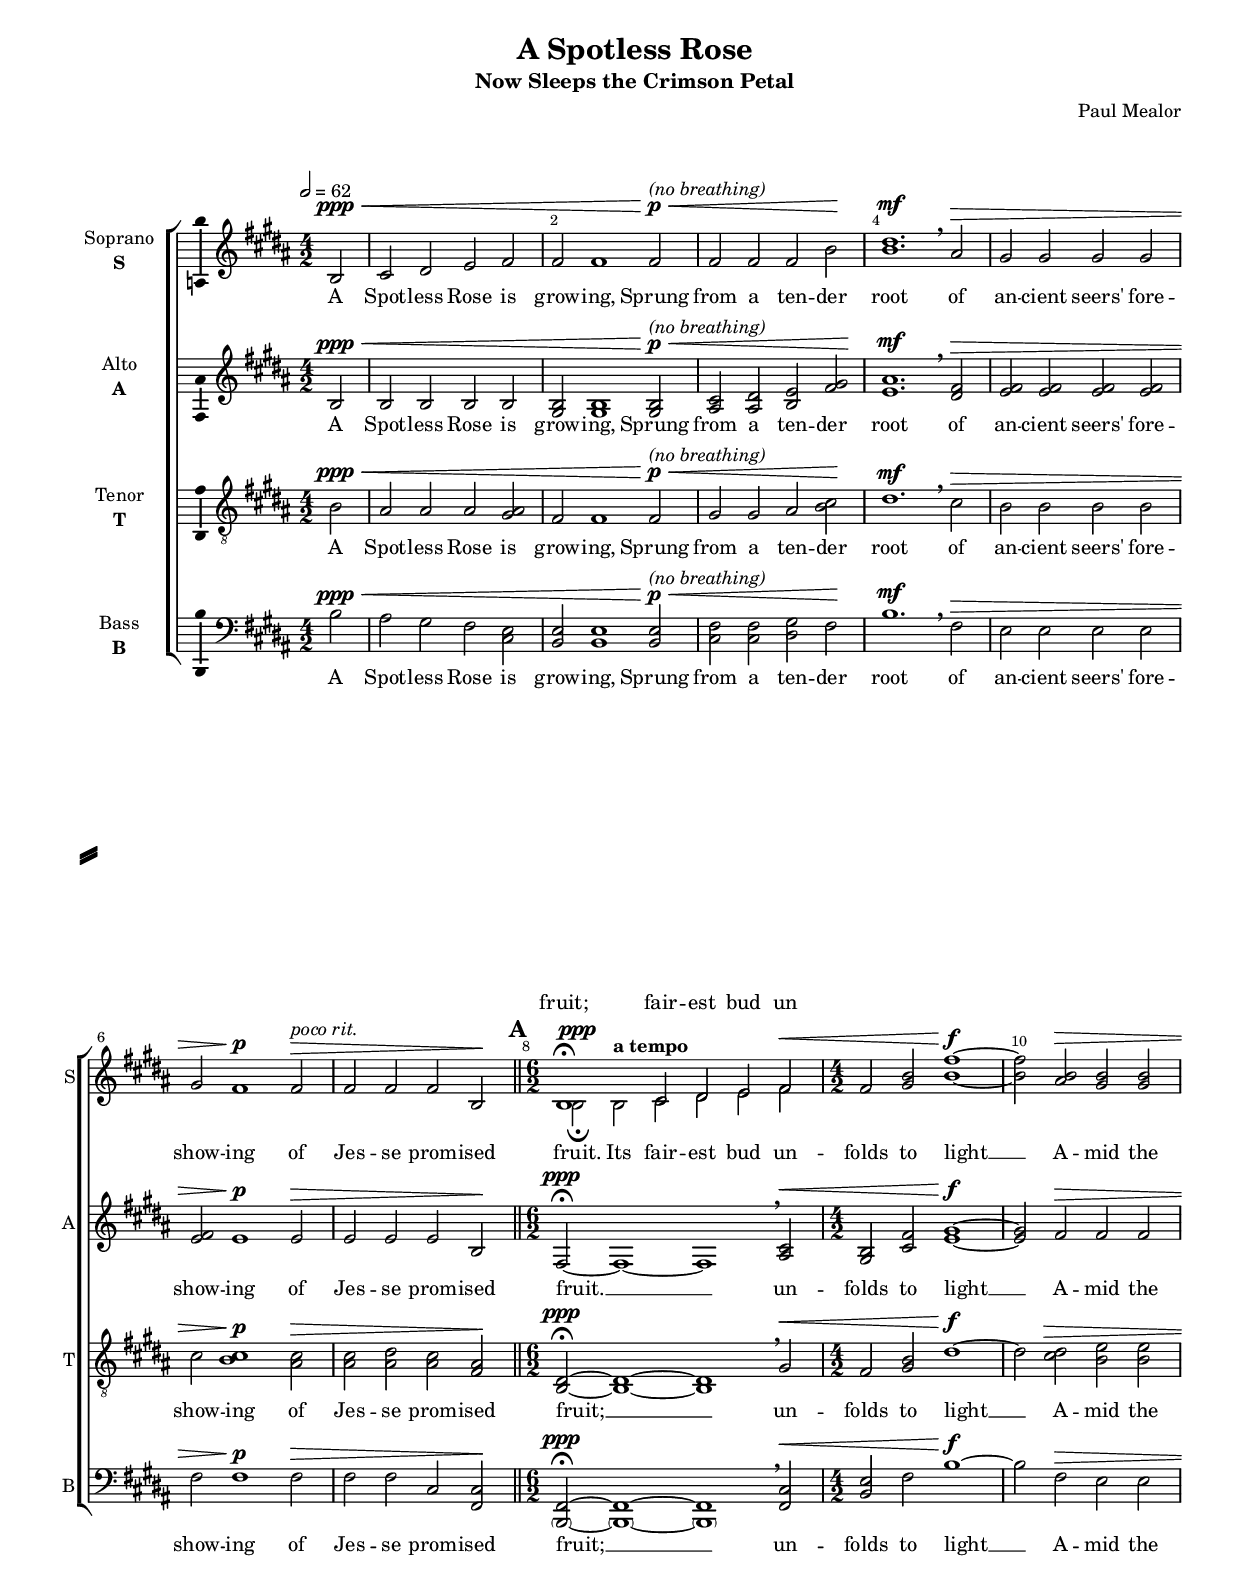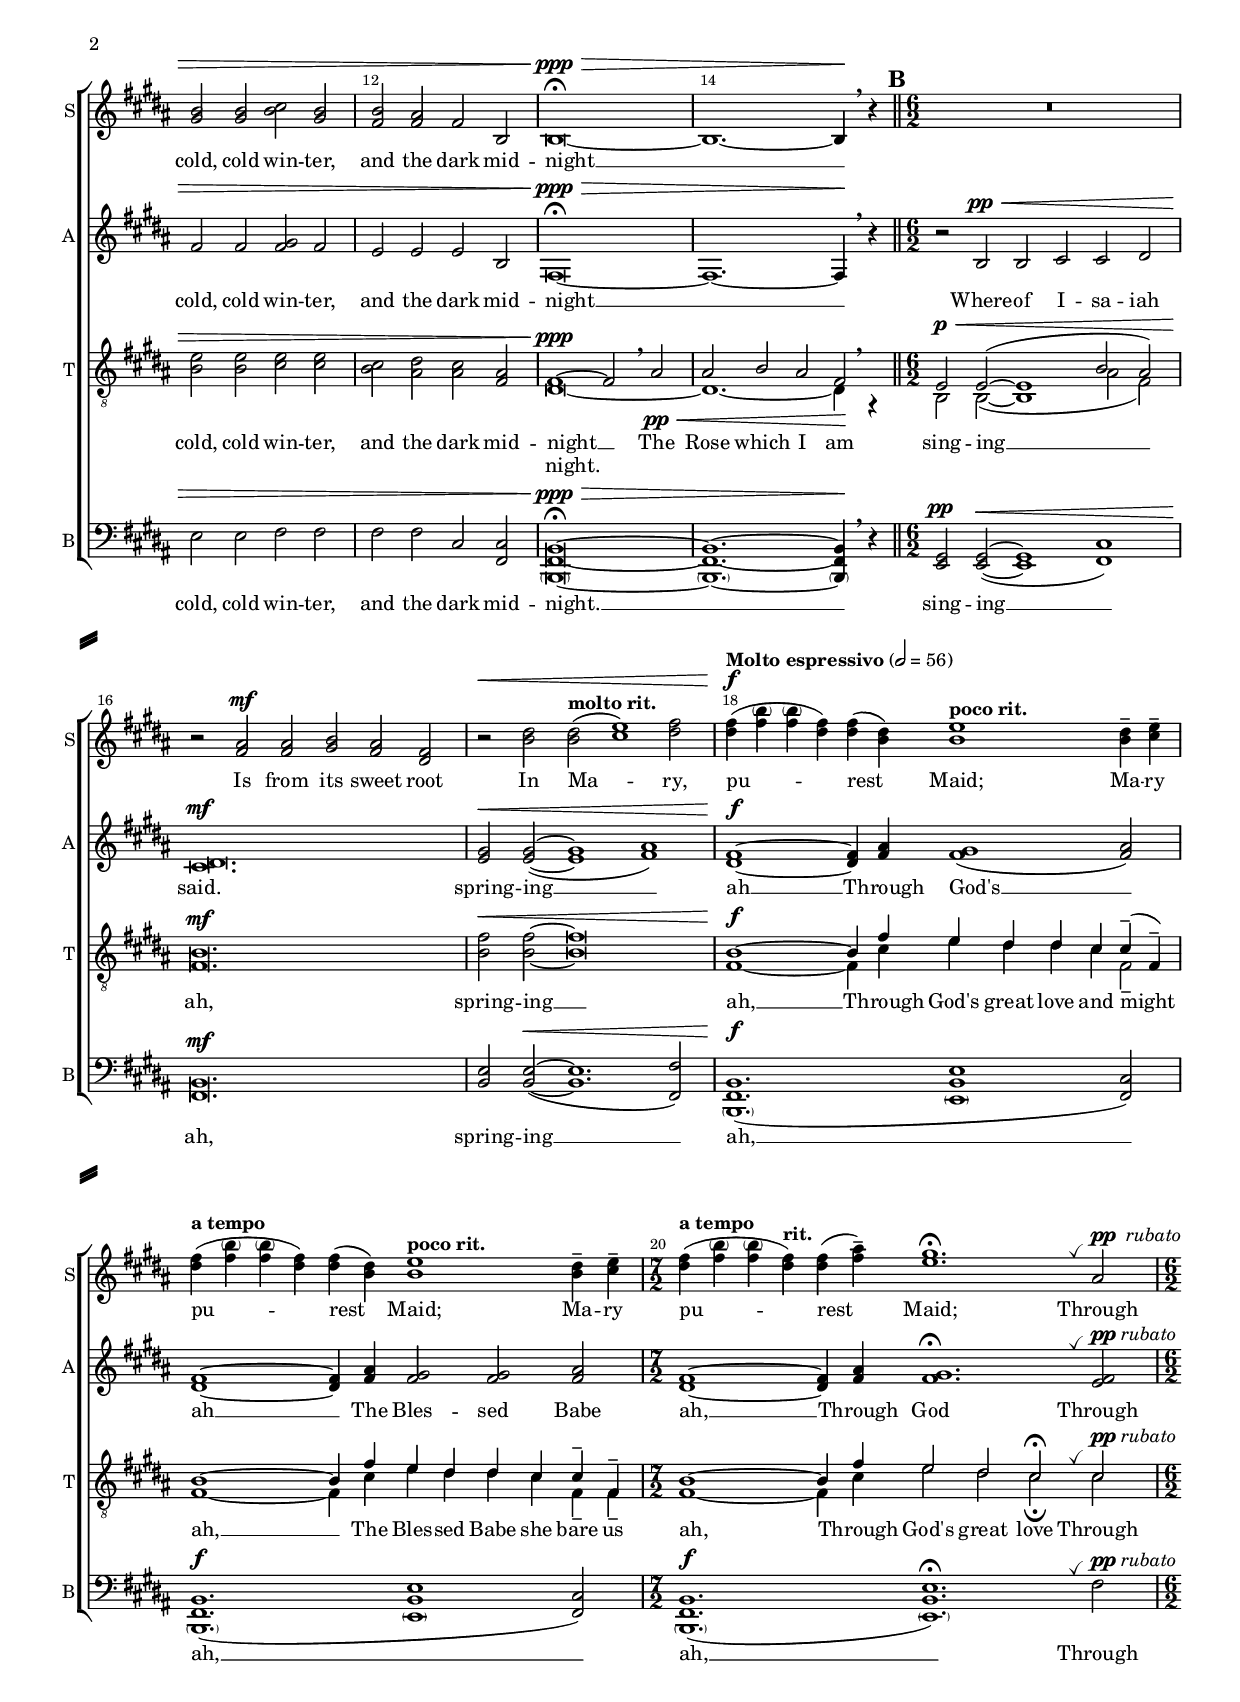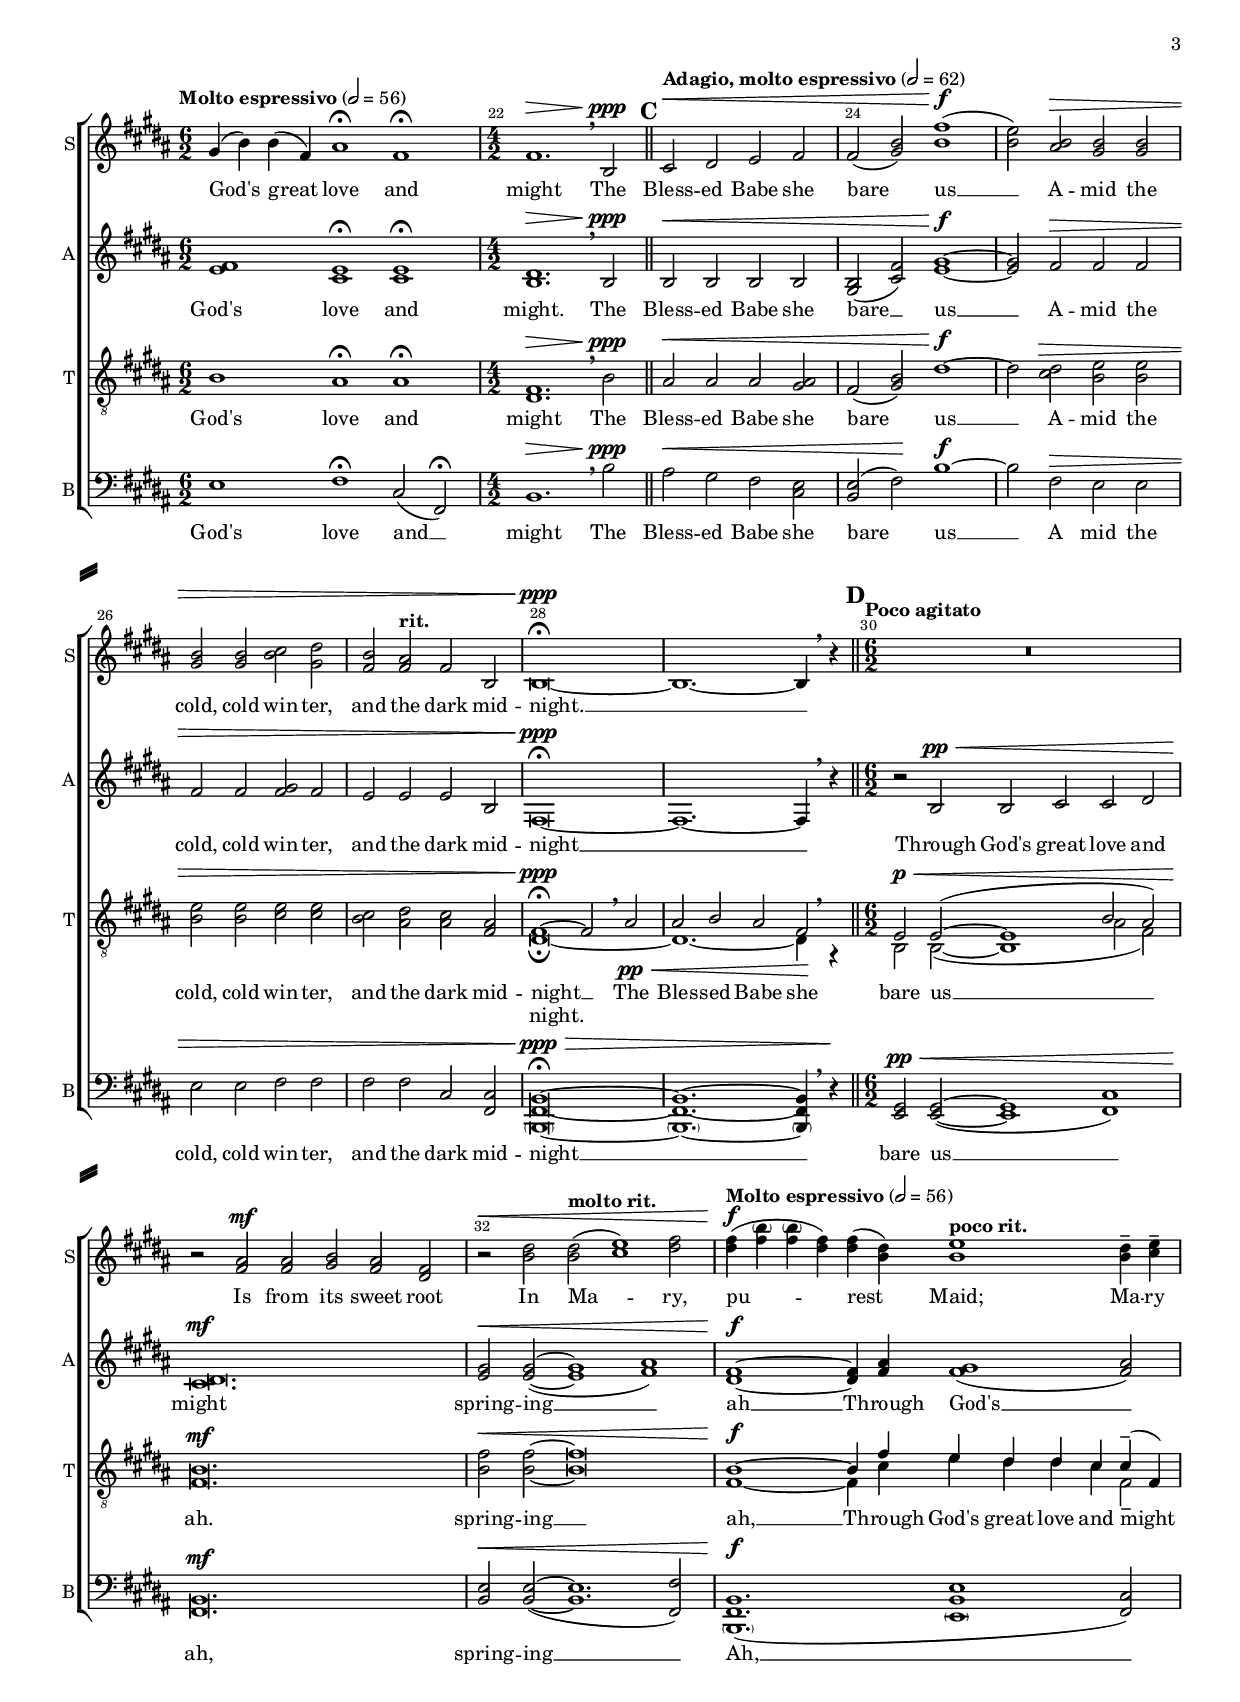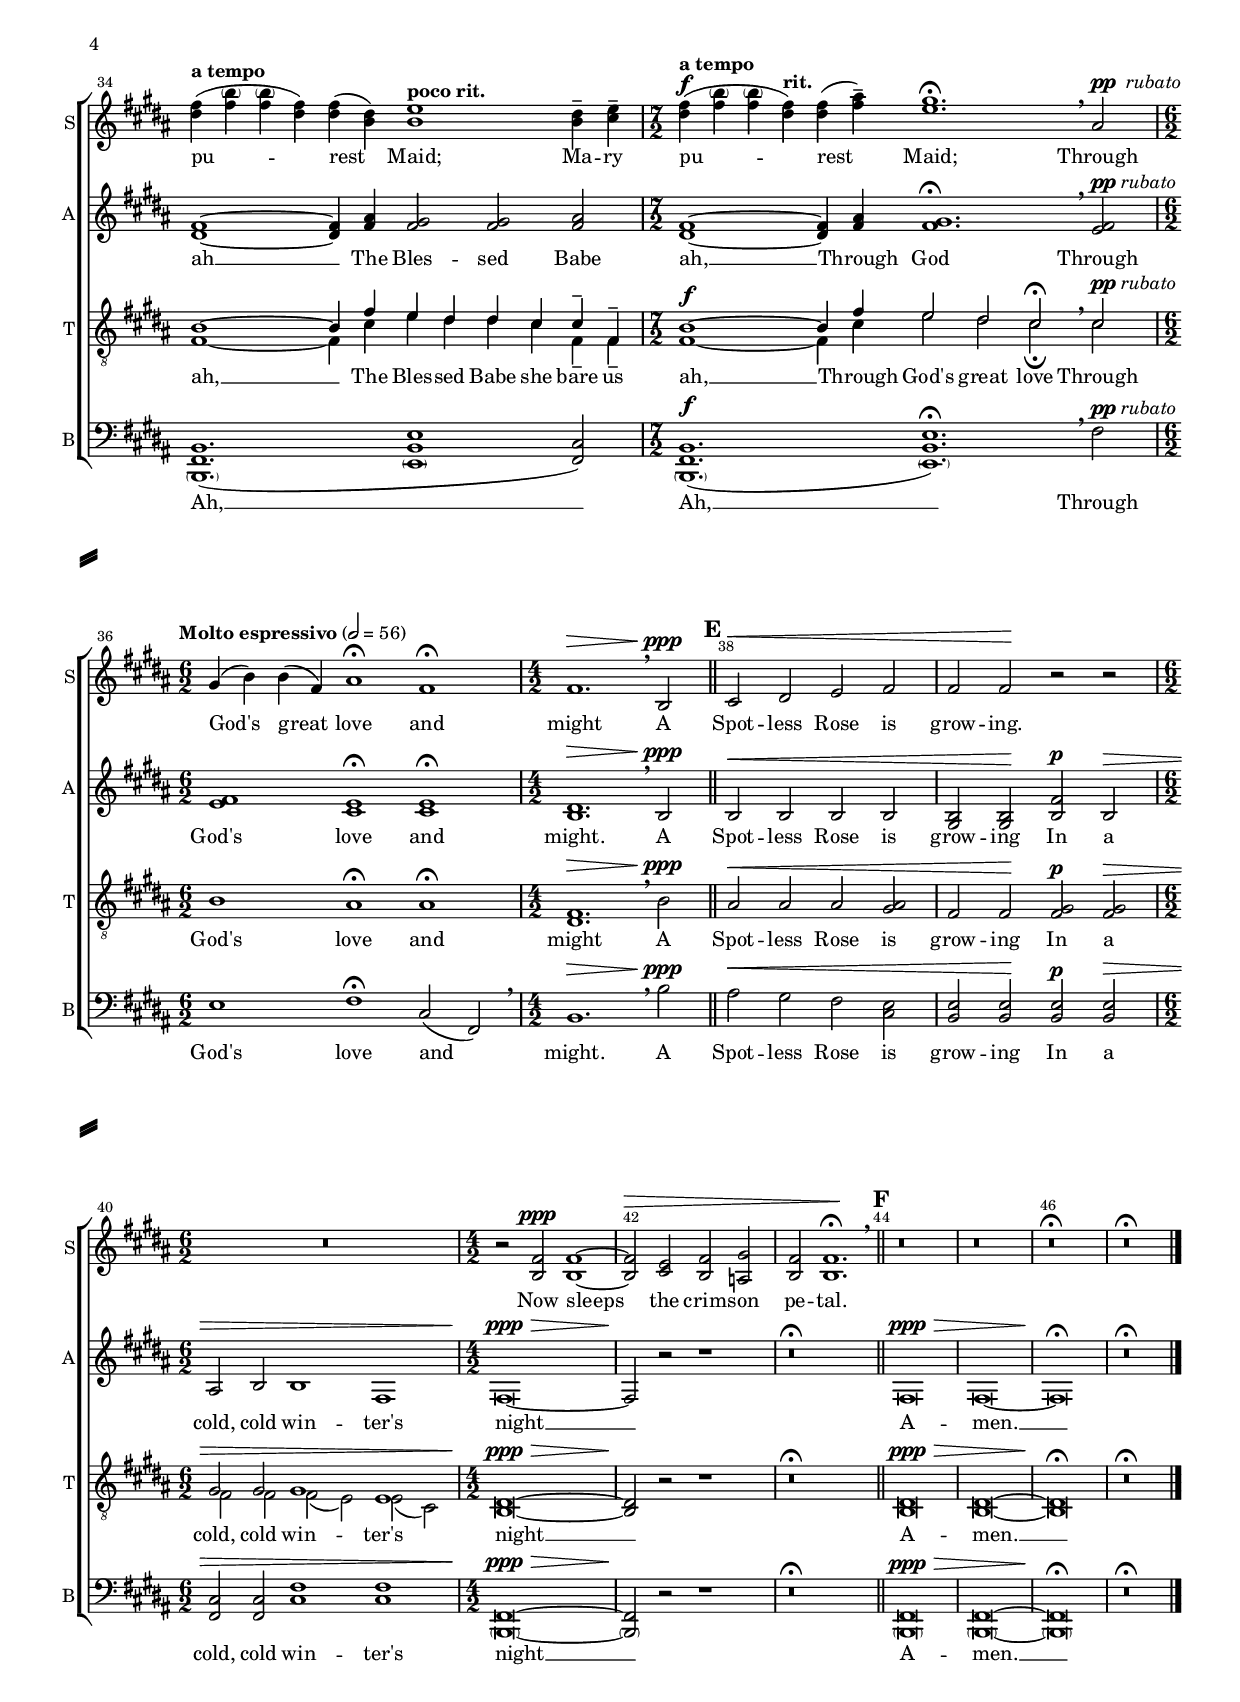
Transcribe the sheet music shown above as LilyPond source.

\version "2.18.2"

% закомментируйте строку ниже, чтобы получался pdf с навигацией
#(ly:set-option 'point-and-click #f)
#(ly:set-option 'midi-extension "mid")
#(set-default-paper-size "a4")
#(set-global-staff-size 16)

\header {
  subtitle = "Now Sleeps the Crimson Petal"
  composer = "Paul Mealor"
  title = "A Spotless Rose"
  % Удалить строку версии LilyPond 
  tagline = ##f
}

\paper {
  %  #(set-paper-size "a4landscape" )
  system-separator-markup = \slashSeparator
  top-margin = 10
  left-margin = 15
  right-margin = 10
  bottom-margin = 10
  indent = 15
  ragged-bottom = ##f
  ragged-last-bottom = ##f
  %print-page-number = ##f
}

%make visible number of every 2-nd bar
secondbar = {
  \override Score.BarNumber.break-visibility = #end-of-line-invisible
  \set Score.barNumberVisibility = #(every-nth-bar-number-visible 2)
}

breathes = { \once \override BreathingSign.text = \markup { \musicglyph #"scripts.tickmark" } \breathe }


%use this as temporary line break
abr = { \break }

% uncommend next line when finished
abr = {}

%once hide accidental (runaround for cadenza
nat = { \once \hide Accidental }

ficta = { \once \set suggestAccidentals = ##t }
fictab = { \ficta \once \override AccidentalSuggestion.parenthesized = ##t }
section = { \bar "||" \mark \default }

global = {
  \key b \major
  \time 4/2
  \numericTimeSignature
  \dynamicUp
  \set Score.skipBars = ##t
  \set Score.markFormatter = #format-mark-box-letters
  \override MultiMeasureRest.expand-limit = #2
   \override Score.BarNumber.break-visibility = #end-of-line-invisible
  \override Score.BarNumber.X-offset = #1
  \override Score.BarNumber.self-alignment-X = #LEFT
  \set Score.barNumberVisibility = #(every-nth-bar-number-visible 2)
  \autoBeamOff
  \tempo 2=62
}

vsi = \relative c' {
  \global
  \secondbar  
  \partial 2 b2\ppp\< |
  cis dis e fis |
  fis fis1 fis2\p\<^\markup\italic"(no breathing)" |
  fis fis fis b\! | \abr
  
  <b dis>1.\mf \breathe ais2\> |
  gis gis gis gis |
  gis fis1\p fis2\>^\markup\italic"poco rit." |
  fis fis fis b,\! | \abr
  
  \time 6/2
  \section
  << { \voiceTwo  b2\ppp\fermata b^\markup\bold"a tempo" cis dis e fis\< } \new Voice="vsiup" { \voiceOne b,1\fermata cis2 dis e fis } >>
  \time 4/2 \oneVoice fis <gis b> <b fis'>1~\f |
  <b fis'>2 <ais b>2\> <gis b> <gis b> | \abr
  
  <gis b> <gis b> <b cis> <gis b> |
  <fis b> <fis ais> fis b, |
  b\breve\ppp\>\fermata~ |
  b1.~ b4\! \breathe r4
  
  \time 6/2 \abr
 \section
  R1*3 |
  r2 <ais' fis>\mf <ais fis> <b gis> <ais fis> <fis dis> |
  r2\< <b dis> <b dis>(^\markup\bold"molto rit." <cis e>1) <dis fis>2 | \abr
  
  \tempo "Molto espressivo" 2=56
  <dis fis>4\f( <fis \parenthesize b> <fis \parenthesize b> <dis fis>) <dis fis>( <b dis>) <b e>1^\markup\bold"poco rit." <b dis>4-- <cis e>-- |
  <dis fis>(^\markup\bold"a tempo" <fis \parenthesize b> <fis \parenthesize b> <dis fis>) <dis fis>( <b dis>) <b e>1^\markup\bold"poco rit."  <b dis>4-- <cis e>-- \abr
  
  \time 7/2
  <dis fis>4(^\markup\bold"a tempo" <fis \parenthesize b> <fis \parenthesize b> <dis fis>)^\markup\bold"rit." <dis fis>( <fis ais>--) <e gis>1.\fermata \breathes ais,2^\markup{\dynamic pp \italic" rubato"} |
   \tempo "Molto espressivo" 2=56
  \time 6/2 gis4( b) b( fis) ais1\fermata fis\fermata | \abr
  
  \time 4/2 fis1.\> \breathe b,2\ppp |
  \section
  \tempo "Adagio, molto espressivo" 2=62
  cis2\< dis e fis |
  fis( <gis b>) <b fis'>1\f ( |
  <b e>2) <ais b>\> <gis b> <gis b> |
  <gis b> <gis b> <b cis> <gis dis'> | \abr
  
  <fis b> <fis ais>^\markup\bold"rit." fis b, |
  b\breve\ppp\fermata~ |
  b1.~ b4 \breathe r | \abr
  
  \time 6/2
  \section \tempo "Poco agitato"
  R2*6 |
  r2 <fis' ais>\mf <fis ais> <gis b> <fis ais> <dis fis> |
  r2\< <b' dis> <b dis>^\markup\bold"molto rit."( <cis e>1) <dis fis>2 | \abr
  
    \tempo "Molto espressivo" 2=56
  <dis fis>4\f( <fis \parenthesize b> <fis \parenthesize b> <dis fis>) <dis fis>( <b dis>) <b e>1^\markup\bold"poco rit." <b dis>4-- <cis e>-- |
  <dis fis>(^\markup\bold"a tempo" <fis \parenthesize b> <fis \parenthesize b> <dis fis>) <dis fis>( <b dis>) <b e>1^\markup\bold"poco rit."  <b dis>4-- <cis e>-- \abr
  
  \time 7/2
  <dis fis>4\f(^\markup\bold"a tempo" <fis \parenthesize b> <fis \parenthesize b> <dis fis>)^\markup\bold"rit." <dis fis>( <fis ais>--) <e gis>1.\fermata \breathe ais,2^\markup{\dynamic pp \italic" rubato"} |
   \tempo "Molto espressivo" 2=56
  \time 6/2 gis4( b) b( fis) ais1\fermata fis\fermata |  \time 4/2 fis1.\> \breathe b,2\ppp | \abr
  
  \section
  cis2\< dis e fis |
  fis fis\! r r |
  \time 6/2 R2*6 | \abr
  
  \time 4/2
  r2 <fis b,>\ppp <fis b,>1~ |
  <fis b,>2\> <e cis> <fis b,> <gis a,> |
  <fis b,> <fis b,>1.\fermata\! \breathe 
  \section |
  r\breve r
  r\fermata
  r\fermata \bar "|."
  
}


vsii = \relative c' {
  \global
  \partial 2 b2\ppp\< |
  b b b b |
  <b gis> <b gis>1 <b gis>2\p^\markup\italic"(no breathing)"\< |
  <cis ais> <dis ais> <e b> <fis gis>\! |
  <ais e>1.\mf \breathe <fis dis>2\> |
  <fis e> <fis e> <fis e> <fis e> |
  <fis e> e1\p e2\> |
  e e e b\!
  
  fis2\ppp\fermata~ fis1~ fis \breathe <cis' ais>2\< |
  <b gis> <fis' cis> <gis e>1~\f |
  <gis e>2 fis\> fis fis | 
  
  fis fis <fis gis> fis |
  e e e b |
  fis\breve\fermata\ppp\>~ |
  fis1.~ fis4\! \breathe r4 | 
  
  r2 b2\pp\< b cis cis dis |
  <cis dis>\breve.\mf |
  <e gis>2\< <e gis>~( <e gis>1 <fis ais>) | 
  
  <dis fis>1\f~ <dis fis>4 <fis ais> <fis gis>1( <fis ais>2) |
  <dis fis>1~ <dis fis>4 <fis ais> <fis gis>2 <fis gis> <fis ais> |
  
  <dis fis>1~ <dis fis>4 <fis ais> <fis gis>1.\fermata \breathes <e fis>2^\markup{\dynamic pp \italic rubato } |
  <e fis>1 <cis e>\fermata <cis e>\fermata |
  
  <b dis>1.\> \breathe b2\ppp |
  b\< b b b <b gis>( <cis fis>) <e gis>1~\f |
  <e gis>2 fis\> fis fis |
  fis fis <fis gis> fis |
  
  e e e b |
  fis\breve\ppp\fermata~ |
  fis1.~ fis4\! \breathe r |
  
  r2 b\pp\< b cis cis dis |
  <cis dis>\breve.\mf |
  <e gis>2\< <e gis>~( <e gis>1 <fis ais>) |
  
  <dis fis>1\f~ <dis fis>4 <fis ais> <fis gis>1( <fis ais>2) |
  <dis fis>1~ <dis fis>4 <fis ais> <fis gis>2 <fis gis> <fis ais> |
  
  <dis fis>1~ <dis fis>4 <fis ais> <fis gis>1.\fermata \breathe <e fis>2^\markup{\dynamic pp \italic rubato} |
  <e fis>1 <cis e>\fermata <cis e>\fermata |
  <b dis>1.\> \breathe b2\ppp | 
  
  b\< b b b |
  <b gis> <b gis>\! <b fis'>\p b\> |
  ais b b1 fis |
  
  fis\breve \ppp\>~ |
  fis2\! r r1 |
  r\breve\fermata |
  fis\breve\ppp\> |
  fis~ |
  fis\fermata\! |
  r\fermata
  
}


vsiii = \relative c' {
  \global
  \partial 2 b2\ppp\< |
  ais ais ais <ais gis> |
  fis fis1 fis2\p^\markup\italic"(no breathing)"\< |
  gis gis ais <b cis>\! |
  
  dis1.\mf \breathe cis2\> |
  b b b b |
  cis <cis b>1\p <cis ais>2\> |
  <cis ais> <dis ais> <cis ais> <fis, ais>\!
  
  <dis b>2\fermata\ppp~ <dis b>1~ <dis b> \breathe gis2\< |
  fis <gis b> dis'1\f~ |
  dis2 <dis cis>\> <e b> <e b> |
  
  <e b> <e b> <e cis> <e cis> |
  <cis b> <dis ais> <cis ais> <ais fis> |
  << { \voiceTwo dis,\breve\ppp~ | dis1.~ dis4 \breathe r4 }
     \new Voice="vsiiiup" { \voiceOne fis1~ fis2 \breathe ais\pp\< | ais b ais fis\! } >>
  
  << { \voiceTwo b,2\p\< b~( b1 ais'2 fis) } \new Voice="vsiiiup" {\voiceOne e2 e~( e1 b'2 ais) } >>
  <fis b>\breve.\mf |
  <b fis'>2\< <b fis'>~ <b fis'>\breve |
  
  << { \voiceTwo fis1\f~ fis4 cis' e dis dis cis fis,2-- } \new Voice { \voiceOne b1~ b4 fis' e dis dis cis cis--( fis,--) } >>
  << { \voiceTwo fis1~\f fis4 cis' e dis dis cis fis,-- fis-- } \new Voice { \voiceOne b1~ b4 fis' e dis dis cis cis-- fis,-- } >>
  
  << { \voiceTwo fis1\f~ fis4 cis' e2 dis cis\fermata \breathes cis^\markup{\dynamic pp \italic rubato } } \new Voice { \voiceOne b1~ b4 fis' e2 dis cis\fermata cis } >>
  \oneVoice b1 ais\fermata ais\fermata |
  
  <fis dis>1.\> \breathe b2\ppp |
  ais\< ais ais <ais gis> |
   fis( <gis b>) dis'1~\f |
  dis2 <cis dis>\> <b e> <b e> |
  <b e> <b e> <cis e> <cis e> |
  
  <b cis> <ais dis> <ais cis> <fis ais> |
  << { \voiceTwo dis\breve\fermata\ppp~\> dis1.~ dis4 \breathe r\! } \new Voice="vsiiiup" { \voiceOne fis1~\fermata  fis2 \breathe ais \pp\< ais b ais fis\! } >> |
  
  << { \voiceTwo b,2\p b~(\< b1 ais'2 fis) } \new Voice { \voiceOne e2 e~( e1 b'2 ais) } >> |
  <fis b>\breve.\mf |
  <b fis'>2\< <b fis'>~ <b fis'>\breve |
  
  << { \voiceTwo fis1~\f fis4 cis' e dis dis cis fis,2-- | 
       fis1~ fis4 cis' e dis dis cis fis,-- fis-- |
       fis1~\f fis4 cis' e2 dis cis\fermata \breathe cis^\markup{\dynamic pp \italic rubato} }
     \new Voice { \voiceOne b1~ b4 fis' e dis dis cis cis--( fis,) |
                  b1~ b4 fis' e dis dis cis cis-- fis,-- |
                  b1~ b4 fis' e2 dis cis\fermata cis } >>
  
  \oneVoice b1 ais\fermata ais\fermata |
  <fis dis>1.\> \breathe b2\ppp |
  
  ais2\< ais ais <ais gis> |
  fis fis\! <fis gis>\p <fis gis>\> |
  << { \voiceTwo fis fis fis( e) e( cis)\!} \new Voice { \voiceOne gis' gis gis1 e } >>
  
  \oneVoice <dis b>\breve~\ppp\> |
  <dis b>2\! r r1 |
  r\breve\fermata |
  <dis b>\breve\ppp\> |
  <dis b>~ |
  <dis b>\!\fermata |
  r\fermata 
}

tenup = \relative c' {
  \global
  \oneVoice
  \partial 2 b2\ppp\< |
  ais ais ais <ais gis> |
  fis fis1 fis2\p^\markup\italic"(no breathing)"\< |
  gis gis ais <b cis>\! |
  
  dis1.\mf \breathe cis2\> |
  b b b b |
  cis <cis b>1\p <cis ais>2\> |
  <cis ais> <dis ais> <cis ais> <fis, ais>\!
  
  <dis b>2\fermata\ppp~ <dis b>1~ <dis b> \breathe gis2\< |
  fis <gis b> dis'1\f~ |
  dis2 <dis cis>\> <e b> <e b> |
  
  <e b> <e b> <e cis> <e cis> |
  <cis b> <dis ais> <cis ais> <ais fis> |
  \voiceOne fis1~\ppp fis2 \breathe \dynamicDown ais\pp\< | ais b ais fis\! \dynamicUp
  
   e2\p\< e~( e1 b'2 ais)
   
  \oneVoice
  <fis b>\breve.\mf |
  <b fis'>2\< <b fis'>~ <b fis'>\breve |
  
   \voiceOne b1~\f b4 fis' e dis dis cis cis--( fis,--) 
   b1~ b4 fis' e dis dis cis cis-- fis,-- 
  
   b1~ b4 fis' e2 dis cis\fermata cis
  \oneVoice b1 ais\fermata ais\fermata |
  
  <fis dis>1.\> \breathe b2\ppp |
  ais\< ais ais <ais gis> |
   fis( <gis b>) dis'1~\f |
  dis2 <cis dis>\> <b e> <b e> |
  <b e> <b e> <cis e> <cis e> |
  
  <b cis> <ais dis> <ais cis> <fis ais> |
  \voiceOne fis1~\fermata\ppp  fis2 \breathe \dynamicDown ais  \pp\< ais b ais fis\!  | \dynamicUp
  
  e2\p\< e~( e1 b'2 ais) |
  
  \oneVoice
  <fis b>\breve.\mf |
  <b fis'>2\< <b fis'>~ <b fis'>\breve |
  
   \voiceOne b1~\f b4 fis' e dis dis cis cis--( fis,) |
                  b1~ b4 fis' e dis dis cis cis-- fis,-- |
                  b1~\f b4 fis' e2 dis cis\fermata cis
  
  \oneVoice b1 ais\fermata ais\fermata |
  <fis dis>1.\> \breathe b2\ppp |
  
  ais2\< ais ais <ais gis> |
  fis fis\! <fis gis>\p <fis gis>\> |
   \voiceOne gis gis gis1 e 
  
  \oneVoice <dis b>\breve~\ppp\> |
  <dis b>2\! r r1 |
  r\breve\fermata |
  <dis b>\breve\ppp\> |
  <dis b>~ |
  <dis b>\!\fermata |
  r\fermata 
}

tendown = \relative c' {
  \voiceTwo
  \partial 2 s2
  s1*25
 
   dis,\breve~ | dis1.~ dis4 \breathe r4 
  
  
   b2 b~( b1 ais'2 fis) 
  s1*6
  
   fis1~ fis4 cis' e dis dis cis fis,2--
   fis1~ fis4 cis' e dis dis cis fis,-- fis-- 
  
   fis1~ fis4 cis' e2 dis cis\fermata \breathes cis^\markup{\dynamic pp \italic rubato } 
   s1*15
   
   dis,\breve\fermata~ dis1.~ dis4 \breathe r 
   b2 b~( b1 ais'2 fis) 
   
   s1*6
   
   fis1~ fis4 cis' e dis dis cis fis,2-- | 
       fis1~ fis4 cis' e dis dis cis fis,-- fis-- |
       fis1~ fis4 cis' e2 dis cis\fermata \breathe cis^\markup{\dynamic pp \italic rubato} 
  
 s1*9
 
 fis,2 fis fis( e) e( cis)
 s\breve*7
}

vsiv = \relative c' {
  \global
  \partial 2 b2\ppp\< |
  ais gis fis <e cis> |
  <e b> <e b>1 <e b>2\p^\markup\italic"(no breathing)"\<  |
  <fis cis> <fis cis> <gis dis> <fis>\! |
  
  b1.\mf \breathe fis2\> e e e e |
  fis fis1\p fis2\> fis fis cis <cis fis,>2\!
  
  <fis, \parenthesize b,>2~\fermata\ppp <fis \parenthesize b,>1~ <fis \parenthesize b,> \breathe <cis' fis,>2\< |
  <e b> fis b1\f~ |
  b2 fis\> e e |
  
  e e fis fis fis fis cis <cis fis,> |
  <b fis \parenthesize b,>\breve\fermata\ppp\>~ |
  <b fis \parenthesize b,>1.~ <b fis \parenthesize b,>4\! \breathe r4
  
  <e, gis>2\pp <e gis>~(\< <e gis>1 <fis cis'>) |
  <fis b>\breve.\mf |
  <b e>2 <b e>~(\< <b e>1. <fis fis'>2)
  
  <b fis \parenthesize b,>1.\f( <e b \parenthesize e,>1 <cis fis,>2) |
  <b fis \parenthesize b,>1.\f( <e b \parenthesize e,>1 <cis fis,>2) |
  
  <b fis \parenthesize b,>1.(\f <e b \parenthesize e,>)\fermata \breathes fis2^\markup{\dynamic pp \italic rubato} |
  e1 fis\fermata cis2( fis,)\fermata |
  
  b1.\> \breathe b'2\ppp |
  ais\< gis fis <e cis> |
  <e b>( fis)\! b1~\f |
  b2 fis\> e e |
  e e fis fis |
  
  fis fis cis <cis fis,> |
  <b fis \parenthesize b,>\breve\ppp\fermata~\> |
  <b fis \parenthesize b,>1.~ <b fis \parenthesize b,>4 \breathe r4\! |
  
  <gis e>2\pp\< <gis e>~( <gis e>1 <cis fis,>1) |
  <b fis>\breve.\mf |
  <b e>2\< <b e>~( <b e>1. <fis fis'>2) |
  
  <b fis \parenthesize b,>1.\f( <e b \parenthesize e,>1 <cis fis,>2) |
  <b fis \parenthesize b,>1.( <e b \parenthesize e,>1 <cis fis,>2) |
  
  <b fis \parenthesize b,>1.\f( <e b \parenthesize e,>\fermata) \breathe fis2^\markup{\dynamic pp \italic rubato} |
  e1 fis\fermata cis2( fis,)\breathe |
  b1.\> \breathe b'2\ppp |
  
  ais\< gis fis <e cis> |
  <e b> <e b>\! <e b>\p <e b>\> |
  <cis fis,> <cis fis,> <cis fis>1 <cis fis> |
  <fis, \parenthesize b,>\breve\ppp\>~ |
  <fis \parenthesize b,>2\! r r1 |
  r\breve\fermata |
  <fis \parenthesize b,>\ppp\> |
  <fis \parenthesize b,>~
  <fis \parenthesize b,>\fermata\!
  r\fermata
}


vli = \lyricmode {
  A Spot -- less Rose is grow -- ing,
  Sprung from a ten -- der
  root of an -- cient seers' fore -- show -- ing of Jes -- se prom -- ised
  fruit. Its fair -- est bud un -- folds to light __
  A -- mid the
  cold, cold win -- ter, and the dark mid -- night __
  
  Is from its sweet root In Ma -- ry,
  pu -- rest  Maid;
  Ma -- ry pu -- rest Maid; Ma -- ry
  
  pu -- rest Maid; Through God's great love and 
  might The Bless -- ed Babe she bare us __ A -- mid the cold, cold win -- ter,
  and the dark mid -- night. __
  
  Is from its sweet root In Ma -- ry,
  pu -- rest  Maid;
  Ma -- ry pu -- rest Maid; Ma -- ry
  
  pu -- rest Maid; Through God's great love and 
  might A Spot -- less Rose is grow -- ing.
  Now sleeps the crim -- son pe -- tal.
}

vliup = \lyricmode {
  fruit; fair -- est bud un
}

vlii = \lyricmode {
  A Spot -- less Rose is grow -- ing,
  Sprung from a ten -- der
  root of an -- cient seers' fore -- show -- ing of Jes -- se prom -- ised
  fruit. __ un -- folds to light __ A -- mid the
  cold, cold win -- ter, and the dark mid -- night __
  
  Where -- of I -- sa -- iah said. spring -- ing __
  ah __ Through God's __ ah __ The Bles -- sed Babe
  ah, __ Through God Through God's love and might. The Bless -- ed Babe she bare __ us __ A -- mid the cold, cold win -- ter,
  
  and the dark mid -- night __
  Through God's great love and might spring -- ing __
  ah __ Through God's __ ah __ The Bles -- sed Babe
  ah, __ Through God Through God's love and might. A
  Spot -- less Rose is grow -- ing In a cold, cold win -- ter's night __ A -- men. __
}

vliii = \lyricmode {
  A Spot -- less Rose is grow -- ing,
  Sprung from a ten -- der
  root of an -- cient seers' fore -- show -- ing of Jes -- se prom -- ised
  
  fruit; __ un -- folds to light __ A -- mid the
  cold, cold win -- ter, and the dark mid -- night __ The Rose which I am
  sing -- ing __ ah, spring -- ing __
  ah, __ Through God's great love and might
  ah, __ The Bles -- sed Babe she bare us
  
  ah, Through God's great love Through God's love and
  might The Bless -- ed Babe she bare us __ A -- mid the cold, cold win -- ter,
  
  and the dark mid -- night __ The Bles -- sed Babe she
  bare us __ ah. spring -- ing __
  ah, __ Through God's great love and might
  ah, __ The Bles -- sed Babe she bare us
  
  ah, __ Through God's great love Through God's love and
  might A Spot -- less Rose is grow -- ing In a cold, cold win -- ter's night __ A -- men. __
  
  
}

vliiidwn = \lyricmode {
  night.  
  
  \repeat unfold 23 \skip 1
  night.

}

vliv = \lyricmode {
  A Spot -- less Rose is grow -- ing,
  Sprung from a ten -- der
  root of an -- cient seers' fore -- show -- ing of Jes -- se prom -- ised
  fruit; __ un -- folds to light __ A -- mid the
  cold, cold win -- ter, and the dark mid -- night. __
  
  sing -- ing __ ah, spring -- ing __
  ah, __ ah, __
  
  ah, __ Through God's love and __
  might The Bless -- ed Babe she bare us __ A mid the cold, cold win -- ter,
  
  and the dark mid -- night __
  bare us __ ah, spring -- ing __
  
  Ah, __ Ah, __
  Ah, __ Through God's love and might. 
  A Spot -- less Rose is grow -- ing In a cold, cold win -- ter's night __ A -- men. __
  
}

vni = "Soprano"
sni = "S"
vfi = \markup { \center-column { "Soprano" \bold \sni  } }

vnii = "Alto"
snii = "A"
vfii = \markup { \center-column { "Alto" \bold \snii  } }

vniii = "Tenor"
sniii = "T"
vfiii = \markup { \center-column { "Tenor" \bold \sniii  } }

vniv = "Bass"
sniv = "B"
vfiv = \markup { \center-column { "Bass" \bold \sniv  } }


\bookpart {
  \score {
    %  \transpose c bes {
    \new ChoirStaff <<
      
      \new Lyrics = "vniup"
      %staff for voice i
      \new Staff = \vni \with {
        instrumentName = \vfi
        shortInstrumentName = \sni
        midiInstrument = "choir aahs"
      }
      { \new Voice = \vni { \vsi } }   
      \new Lyrics \lyricsto \vni { \vli }
      \context Lyrics = "vniup" {
        \lyricsto "vsiup" {
          \vliup
        }
      }
      
      %staff for voice ii
      \new Staff = \vnii \with {
        instrumentName = \vfii
        shortInstrumentName = \snii
        midiInstrument = "choir aahs"
      }
      { \new Voice = \vnii { \vsii } }   
      \new Lyrics \lyricsto \vnii { \vlii }
      

     %staff for voice iii
      \new Staff = "vtenor" \with {
        instrumentName = \vfiii
        shortInstrumentName = \sniii
        midiInstrument = "choir aahs"
      }
      <<  \new Voice = "tencmn" { \clef "G_8" \tenup }
          \new Voice="tendown" \tendown >>
      \new Lyrics \lyricsto "tencmn" { \vliii }
      \new Lyrics \lyricsto "tendown" { \vliiidwn }

      
      %staff for voice iv
      \new Staff = \vniv \with {
        instrumentName = \vfiv
        shortInstrumentName = \sniv
        midiInstrument = "choir aahs"
      }
      { \new Voice = \vniv { \clef bass \vsiv } }   
      \new Lyrics \lyricsto \vniv { \vliv }
      
    >>
    %  }  % transposeµ
    \layout { 
      \context {
        \Staff
        % удаляем обозначение темпа из общего плана
        %  \remove "Time_signature_engraver"
        %  \remove "Bar_number_engraver"
        \consists Ambitus_engraver
      }
      %Metronome_mark_engraver
    }
    \midi {
      \tempo 2=62
    }
  }
}

rehearsalMidi = #
(define-music-function
 (parser location midiInstrument name lyrics) (string? string? ly:music?)
 #{
   \unfoldRepeats <<
     \new Staff = \vni \new Voice = \vni { \vsi }
     \new Staff = \vnii \new Voice = \vnii { \vsii }
     \new Staff = \vniii \new Voice = \vniii { \vsiii }
     \new Staff = \vniv \new Voice = \vniv { \vsiv }
     \context Staff = $name {
       \set Score.midiMinimumVolume = #0.5
       \set Score.midiMaximumVolume = #0.5
       \set Score.tempoWholesPerMinute = #(ly:make-moment 100 4)
       \set Staff.midiMinimumVolume = #0.8
       \set Staff.midiMaximumVolume = #1.0
       \set Staff.midiInstrument = $midiInstrument
     }
     \new Lyrics \with {
       alignBelowContext = $name
     } \lyricsto $name $lyrics
   >>
 #})

midivoice = "soprano sax"

% MIDI для репетиции:

